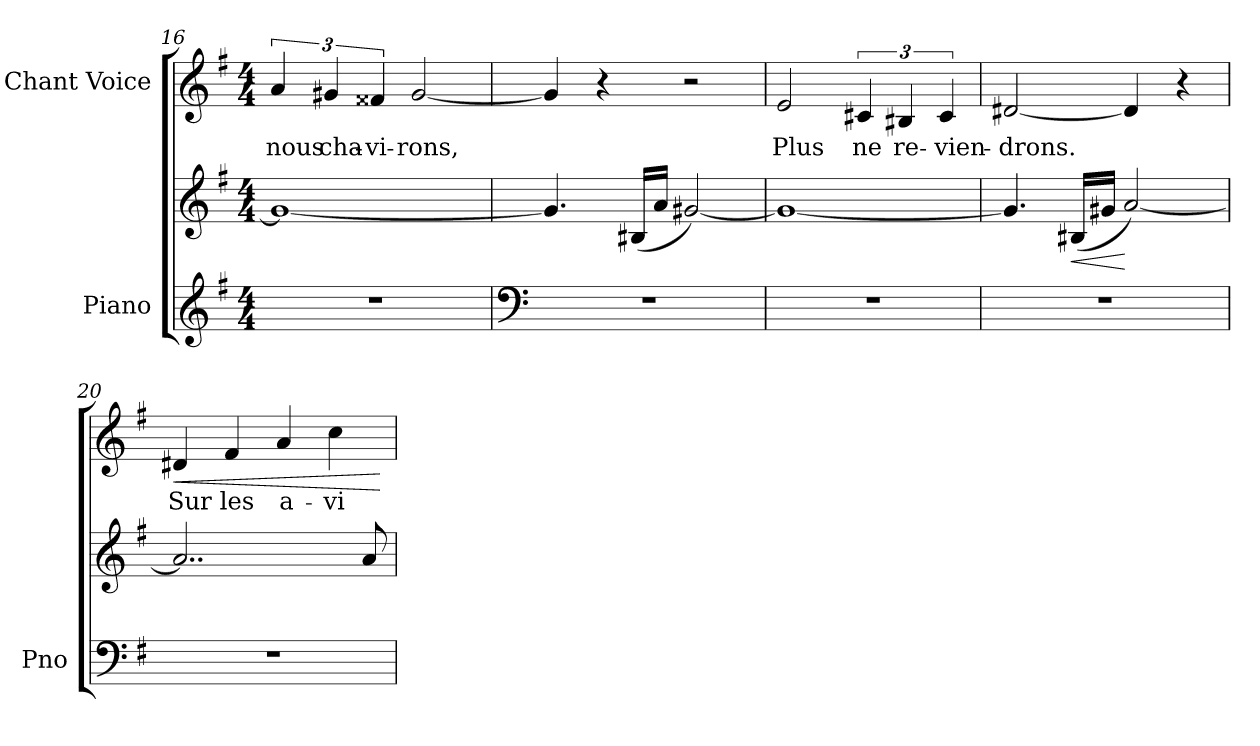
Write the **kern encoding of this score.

**kern	**kern	**dynam	**kern	**text	**dynam
*part2	*part2	*part2	*part1	*part1	*part1
*staff3	*staff2	*staff2/3	*staff1	*staff1	*staff1
*I"Piano	*	*	*I"Chant Voice	*	*
*I'Pno	*	*	*	*	*
*clefG2	*clefG2	*	*clefG2	*	*
*k[f#]	*k[f#]	*	*k[f#]	*	*
*M4/4	*M4/4	*	*M4/4	*	*
=16	=16	=16	=16	=16	=16
!	!	!	!	!LO:LY:b	!
1r	1g#_	.	6a/	nous	.
!	!	!	!	!LO:LY:b	!
.	.	.	6g#X/	cha-	.
!	!	!	!	!LO:LY:b	!
.	.	.	6f##X/	-vi-	.
!	!	!	!	!LO:LY:b	!
.	.	.	[2g#/	-rons,	.
!!LO:PB:g=z
=17	=17	=17	=17	=17	=17
*clefF4	*	*	*	*	*
1r	4.g#/]	.	4g#/]	.	.
.	.	.	4r	.	.
.	(16B#X/LL	.	.	.	.
.	16a/JJ	.	.	.	.
.	[2g#X/)	.	2r	.	.
=18	=18	=18	=18	=18	=18
!	!	!	!	!LO:LY:b	!
1r	1g#_	.	2e/	Plus	.
!	!	!	!	!LO:LY:b	!
.	.	.	6c#X/	ne	.
!	!	!	!	!LO:LY:b	!
.	.	.	6B#X/	re-	.
!	!	!	!	!LO:LY:b	!
.	.	.	6c#/	-vien-	.
=19	=19	=19	=19	=19	=19
!	!	!	!	!LO:LY:b	!
1r	4.g#/]	.	[2d#X/	-drons.	.
!	!	!LO:HP:b	!	!	!
.	(16B#X/LL	<	.	.	.
.	16g#X/JJ	.	.	.	.
.	[2a/)	[	4d#/]	.	.
.	.	.	4r	.	.
=20	=20	=20	=20	=20	=20
!	!	!	!	!LO:LY:b	!LO:HP:b
1r	2..a/]	.	4d#X/	Sur	<
!	!	!	!	!LO:LY:b	!
.	.	.	4f#/	les	.
!	!	!	!	!LO:LY:b	!
.	.	.	4a/	a-	.
!	!	!	!	!LO:LY:b	!
.	.	.	4cc\	-vi-	.
.	8a/	.	.	.	.
.	.	.	.	.	[
=	=	=	=	=	=
*-	*-	*-	*-	*-	*-
